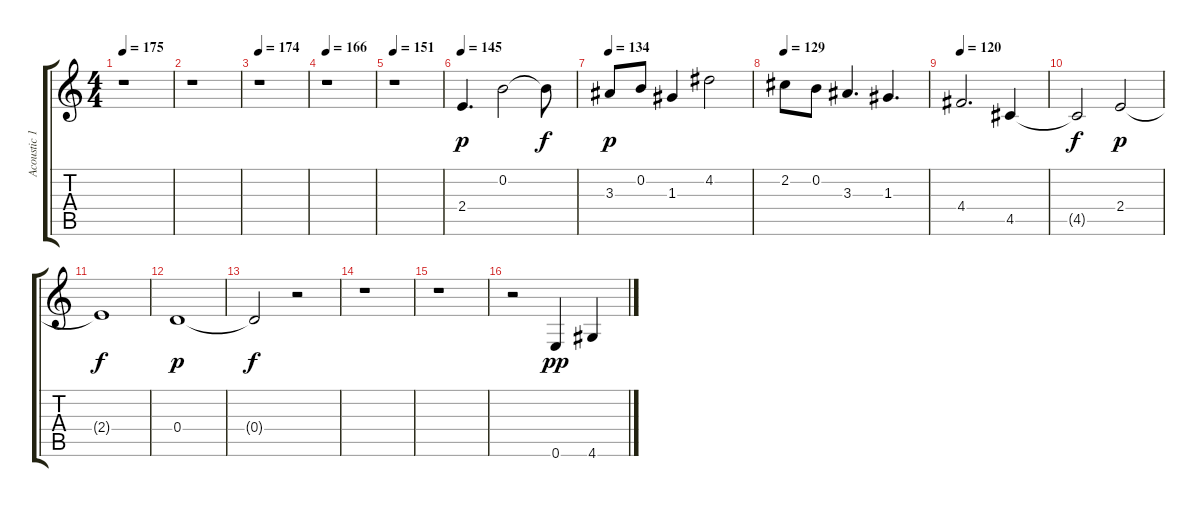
\track ("Acoustic 1" "Acoustic 1") {instrument acousticguitarnylon}
\staff {score tabs}
\tuning (E4 B3 G3 D3 A2 E2) {hide}
\ts (4 4)
\tempo 175
\clef g2
\ks c
r.1{dy f} |
r.1 |
\tempo 174
r.1 |
\tempo 166
r.1 |
\tempo 151
r.1 |
\tempo 145
2.4.4{d dy p} 0.2.2 0.2{t}.8{dy f} |
\tempo 134
3.3.8{dy p} 0.2.8 1.3.4 4.2.2 |
\tempo 129
2.2.8 0.2.8 3.3.4{d} 1.3.4{d} |
\tempo 120
4.4.2{d} 4.5.4 |
4.5{t}.2{dy f} 2.4.2{dy p} |
2.4{t}.1{dy f} |
0.4.1{dy p} |
0.4{t}.2{dy f} r.2 |
r.1 |
r.1 |
r.2 0.6.4{dy pp} 4.6.4
